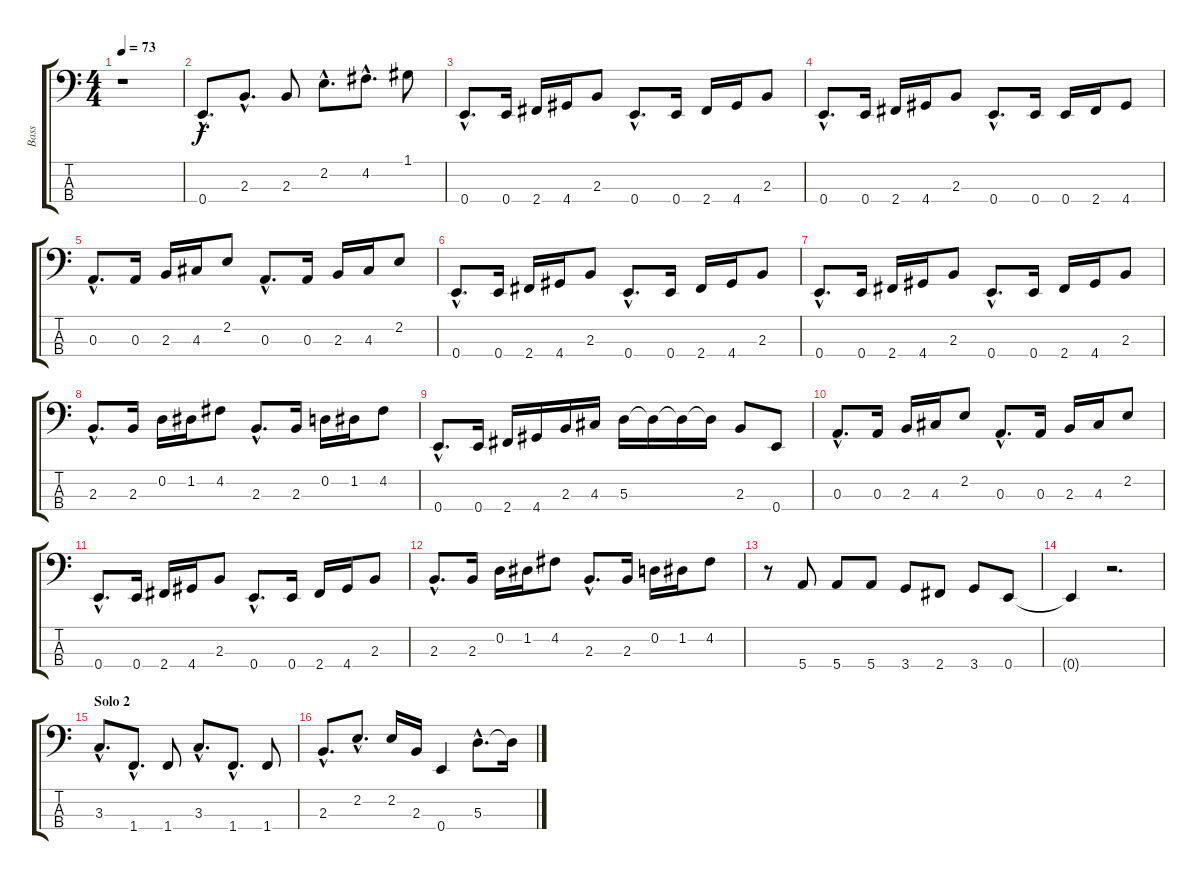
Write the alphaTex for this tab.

\track ("Bass" "Bass") {instrument electricbassfinger}
\staff {score tabs}
\tuning (G2 D2 A1 E1) {hide}
\ts (4 4)
\tempo 73
\clef f4
\ks c
r.1{dy f} |
0.4{hac}.8{d} 2.3{hac}.8{d} 2.3.8 2.2{hac}.8{d} 4.2{hac}.8{d} 1.1.8 |
0.4{hac}.8{d} 0.4.16 2.4.16 4.4.16 2.3.8 0.4{hac}.8{d} 0.4.16 2.4.16 4.4.16 2.3.8 |
0.4{hac}.8{d} 0.4.16 2.4.16 4.4.16 2.3.8 0.4{hac}.8{d} 0.4.16 0.4.16 2.4.16 4.4.8 |
0.3{hac}.8{d} 0.3.16 2.3.16 4.3.16 2.2.8 0.3{hac}.8{d} 0.3.16 2.3.16 4.3.16 2.2.8 |
0.4{hac}.8{d} 0.4.16 2.4.16 4.4.16 2.3.8 0.4{hac}.8{d} 0.4.16 2.4.16 4.4.16 2.3.8 |
0.4{hac}.8{d} 0.4.16 2.4.16 4.4.16 2.3.8 0.4{hac}.8{d} 0.4.16 2.4.16 4.4.16 2.3.8 |
2.3{hac}.8{d} 2.3.16 0.2.16 1.2.16 4.2.8 2.3{hac}.8{d} 2.3.16 0.2.16 1.2.16 4.2.8 |
0.4{hac}.8{d} 0.4.16 2.4.16 4.4.16 2.3.16 4.3.16 5.3.16 5.3{t}.16 5.3{t}.16 5.3{t}.16 2.3.8 0.4.8 |
0.3{hac}.8{d} 0.3.16 2.3.16 4.3.16 2.2.8 0.3{hac}.8{d} 0.3.16 2.3.16 4.3.16 2.2.8 |
0.4{hac}.8{d} 0.4.16 2.4.16 4.4.16 2.3.8 0.4{hac}.8{d} 0.4.16 2.4.16 4.4.16 2.3.8 |
2.3{hac}.8{d} 2.3.16 0.2.16 1.2.16 4.2.8 2.3{hac}.8{d} 2.3.16 0.2.16 1.2.16 4.2.8 |
r.8 5.4.8 5.4.8 5.4.8 3.4.8 2.4.8 3.4.8 0.4.8 |
0.4{t}.4 r.2{d} |
\section ("" "Solo 2")
3.3{hac}.8{d} 1.4{hac}.8{d} 1.4.8 3.3{hac}.8{d} 1.4{hac}.8{d} 1.4.8 |
2.3{hac}.8{d} 2.2{hac}.8{d} 2.2.16 2.3.16 0.4.4 5.3{hac}.8{d} 5.3{t}.16
